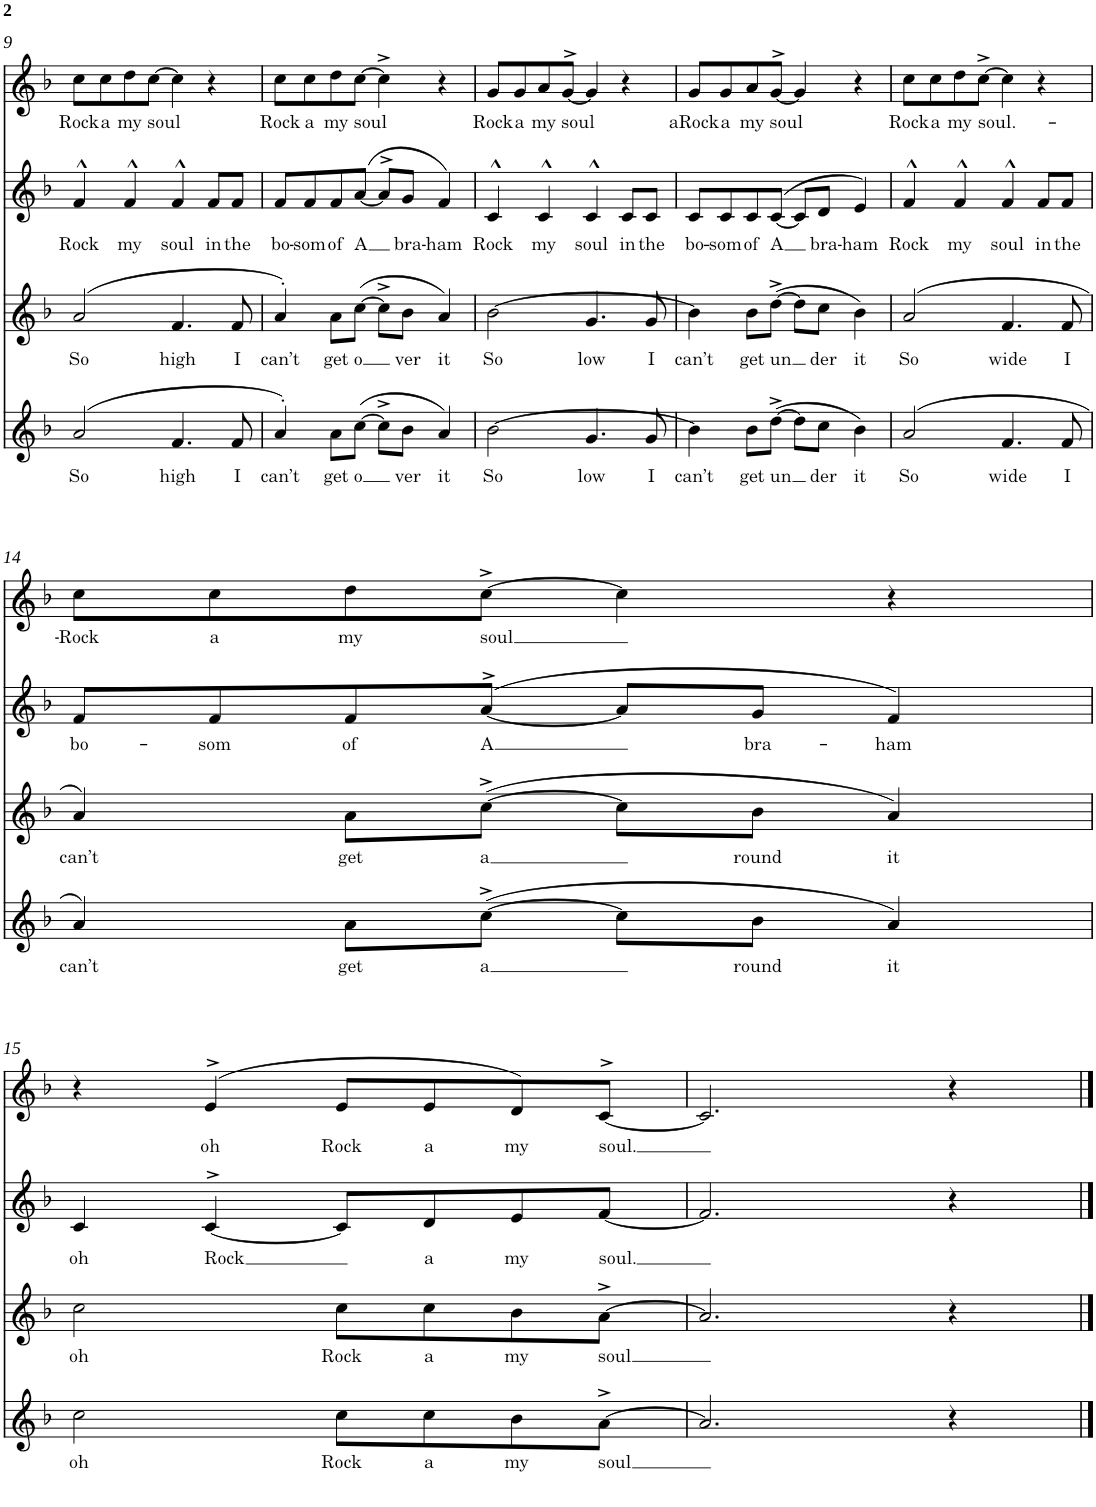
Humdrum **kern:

**kern	**text	**kern	**text	**kern	**text	**kern	**text
*part4	*part4	*part3	*part3	*part2	*part2	*part1	*part1
*staff4	*staff4	*staff3	*staff3	*staff2	*staff2	*staff1	*staff1
*I"Part 4	*	*I"Part 3	*	*I"Part 2	*	*I"Part 1	*
!!LO:PB:g=z
*clefG2	*	*clefG2	*	*clefG2	*	*clefG2	*
*	*	*	*	*Trd5c9	*	*	*
*k[b-]	*	*k[b-]	*	*k[b-]	*	*k[b-]	*
*F:	*	*F:	*	*F:	*	*F:	*
*M4/4	*	*M4/4	*	*M4/4	*	*M4/4	*
=9	=9	=9	=9	=9	=9	=9	=9
!	!LO:LY:b	!	!LO:LY:b	!	!LO:LY:b	!	!LO:LY:b
(>2a/	So	(>2a/	So	4f^^/	Rock	8cc\L	Rock
!	!	!	!	!	!	!	!LO:LY:b
.	.	.	.	.	.	8cc\	a
!	!	!	!	!	!LO:LY:b	!	!LO:LY:b
.	.	.	.	4f^^/	my	8dd\	my
!	!	!	!	!	!	!	!LO:LY:b
.	.	.	.	.	.	[>8cc\J	soul
!	!LO:LY:b	!	!LO:LY:b	!	!LO:LY:b	!	!
4.f/	high	4.f/	high	4f^^/	soul	4cc\]	.
!	!	!	!	!	!LO:LY:b	!	!
.	.	.	.	8f/L	in	4r	.
!	!LO:LY:b	!	!LO:LY:b	!	!LO:LY:b	!	!
8f/	I	8f/	I	8f/J	the	.	.
=10	=10	=10	=10	=10	=10	=10	=10
!	!LO:LY:b	!	!LO:LY:b	!	!LO:LY:b	!	!LO:LY:b
4a'>/)	can’t	4a'>/)	can’t	8f/L	bo-	8cc\L	Rock
!	!	!	!	!	!LO:LY:b	!	!LO:LY:b
.	.	.	.	8f/	-som	8cc\	a
!	!LO:LY:b	!	!LO:LY:b	!	!LO:LY:b	!	!LO:LY:b
8a\L	get	8a\L	get	8f/	of	8dd\	my
!	!LO:LY:b	!	!LO:LY:b	!	!LO:LY:b	!	!LO:LY:b
([>8cc\J	-o	([>8cc\J	-o	(>[<8a/J	-A	[>8cc\J	soul
8cc^>\L]	.	8cc^>\L]	.	8a^>/L]	.	4cc^>\]	.
!	!LO:LY:b	!	!LO:LY:b	!	!LO:LY:b	!	!
8b-\J	ver	8b-\J	ver	8g/J	bra-	.	.
!	!LO:LY:b	!	!LO:LY:b	!	!LO:LY:b	!	!
4a/)	it	4a/)	it	4f/)	-ham	4r	.
=11	=11	=11	=11	=11	=11	=11	=11
!	!LO:LY:b	!	!LO:LY:b	!	!LO:LY:b	!	!LO:LY:b
[>2b-\	So	[>2b-\	So	4c^^/	Rock	8g/L	Rock
!	!	!	!	!	!	!	!LO:LY:b
.	.	.	.	.	.	8g/	a
!	!	!	!	!	!LO:LY:b	!	!LO:LY:b
.	.	.	.	4c^^/	my	8a/	my
!	!	!	!	!	!	!	!LO:LY:b
.	.	.	.	.	.	[8g^>/J	soul
!	!LO:LY:b	!	!LO:LY:b	!	!LO:LY:b	!	!
4.g/	low	4.g/	low	4c^^/	soul	4g/]	.
!	!	!	!	!	!LO:LY:b	!	!
.	.	.	.	8c/L	in	4r	.
!	!LO:LY:b	!	!LO:LY:b	!	!LO:LY:b	!	!
8g/	I	8g/	I	8c/J	the	.	.
=12	=12	=12	=12	=12	=12	=12	=12
!	!LO:LY:b	!	!LO:LY:b	!	!LO:LY:b	!	!LO:LY:b
4b-\]	can’t	4b-\]	can’t	8c/L	bo-	8g/L	aRock
!	!	!	!	!	!LO:LY:b	!	!LO:LY:b
.	.	.	.	8c/	-som	8g/	a
!	!LO:LY:b	!	!LO:LY:b	!	!LO:LY:b	!	!LO:LY:b
8b-\L	get	8b-\L	get	8c/	of	8a/	my
!	!LO:LY:b	!	!LO:LY:b	!	!LO:LY:b	!	!LO:LY:b
([8dd^>\J	-un	([8dd^>\J	-un	(>[<8c/J	-A	[8g^>/J	soul
8dd\L]	.	8dd\L]	.	8c/L]	.	4g/]	.
!	!LO:LY:b	!	!LO:LY:b	!	!LO:LY:b	!	!
8cc\J	der	8cc\J	der	8d/J	bra-	.	.
!	!LO:LY:b	!	!LO:LY:b	!	!LO:LY:b	!	!
4b-\)	it	4b-\)	it	4e/)	-ham	4r	.
=13	=13	=13	=13	=13	=13	=13	=13
!	!LO:LY:b	!	!LO:LY:b	!	!LO:LY:b	!	!LO:LY:b
(>2a/	So	(>2a/	So	4f^^/	Rock	8cc\L	Rock
!	!	!	!	!	!	!	!LO:LY:b
.	.	.	.	.	.	8cc\	a
!	!	!	!	!	!LO:LY:b	!	!LO:LY:b
.	.	.	.	4f^^/	my	8dd\	my
!	!	!	!	!	!	!	!LO:LY:b
.	.	.	.	.	.	[>8cc^>\J	soul.-
!	!LO:LY:b	!	!LO:LY:b	!	!LO:LY:b	!	!
4.f/	wide	4.f/	wide	4f^^/	soul	4cc\]	.
!	!	!	!	!	!LO:LY:b	!	!
.	.	.	.	8f/L	in	4r	.
!	!LO:LY:b	!	!LO:LY:b	!	!LO:LY:b	!	!
8f/	I	8f/	I	8f/J	the	.	.
!!LO:LB:g=z
=14	=14	=14	=14	=14	=14	=14	=14
!	!LO:LY:b	!	!LO:LY:b	!	!LO:LY:b	!	!LO:LY:b
4a/)	can’t	4a/)	can’t	8f/L	bo-	8cc\L	Rock
!	!	!	!	!	!LO:LY:b	!	!LO:LY:b
.	.	.	.	8f/	-som	8cc\	a
!	!LO:LY:b	!	!LO:LY:b	!	!LO:LY:b	!	!LO:LY:b
8a\L	get	8a\L	get	8f/	of	8dd\	my
!	!LO:LY:b	!	!LO:LY:b	!	!LO:LY:b	!	!LO:LY:b
([>8cc^>\J	-a	([>8cc^>\J	-a	(>[<8a^>/J	-A	[>8cc^>\J	soul
8cc\L]	.	8cc\L]	.	8a/L]	.	4cc\]	.
!	!LO:LY:b	!	!LO:LY:b	!	!LO:LY:b	!	!
8b-\J	round	8b-\J	round	8g/J	bra-	.	.
!	!LO:LY:b	!	!LO:LY:b	!	!LO:LY:b	!	!
4a/)	it	4a/)	it	4f/)	-ham	4r	.
!!LO:LB:g=z
=15	=15	=15	=15	=15	=15	=15	=15
!	!LO:LY:b	!	!LO:LY:b	!	!LO:LY:b	!	!
2cc\	oh	2cc\	oh	4c/	oh	4r	.
!	!	!	!	!	!LO:LY:b	!	!LO:LY:b
.	.	.	.	[<4c^>/	Rock	(>4e^>/	oh
!	!LO:LY:b	!	!LO:LY:b	!	!	!	!LO:LY:b
8cc\L	Rock	8cc\L	Rock	8c/L]	.	8e/L	Rock
!	!LO:LY:b	!	!LO:LY:b	!	!LO:LY:b	!	!LO:LY:b
8cc\	a	8cc\	a	8d/	a	8e/	a
!	!LO:LY:b	!	!LO:LY:b	!	!LO:LY:b	!	!LO:LY:b
8b-\	my	8b-\	my	8e/	my	8d/)	my
!	!LO:LY:b	!	!LO:LY:b	!	!LO:LY:b	!	!LO:LY:b
[>8a^>\J	soul	[>8a^>\J	soul	[<8f/J	soul.	[<8c^>/J	soul.
=16	=16	=16	=16	=16	=16	=16	=16
2.a/]	.	2.a/]	.	2.f/]	.	2.c/]	.
4r	.	4r	.	4r	.	4r	.
==	==	==	==	==	==	==	==
*-	*-	*-	*-	*-	*-	*-	*-
